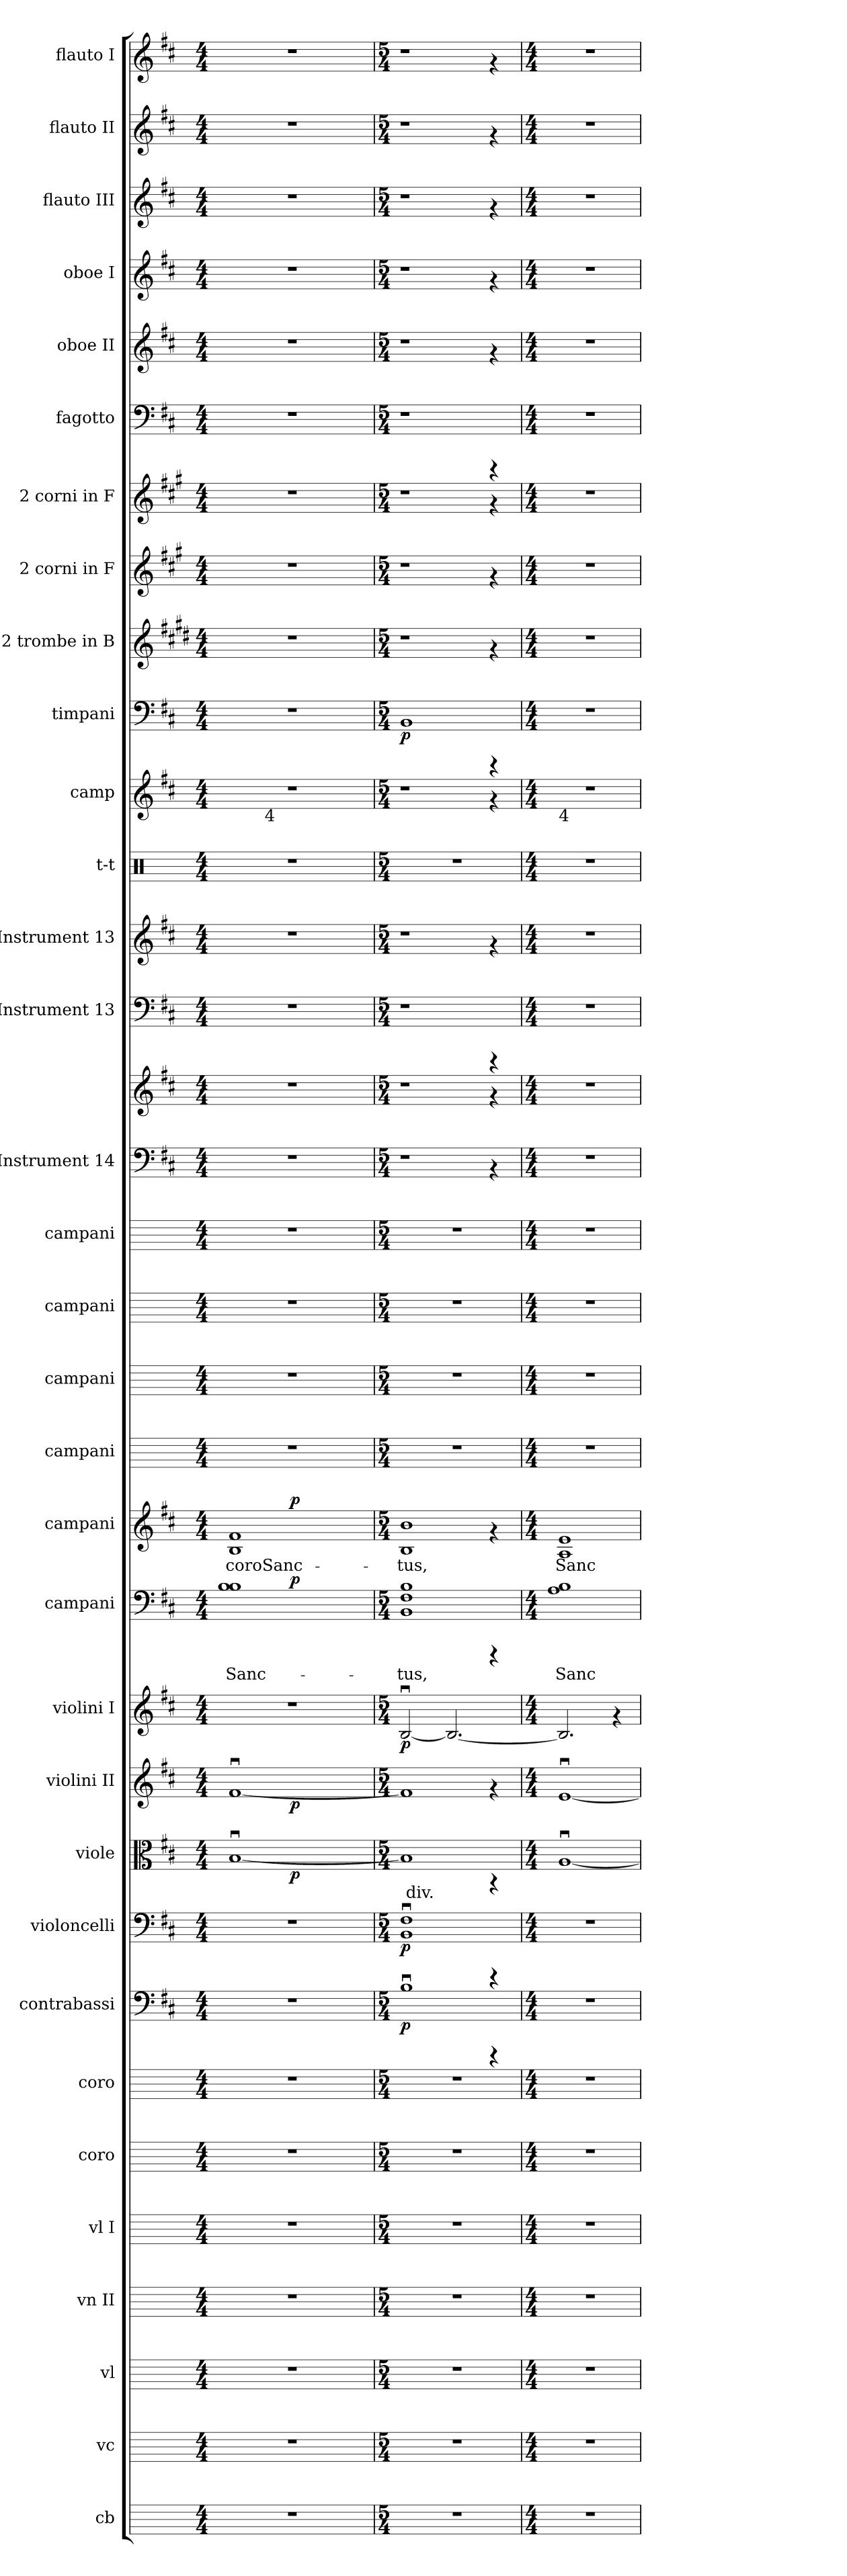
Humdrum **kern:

**kern	**kern	**kern	**kern	**kern	**kern	**kern	**kern	**dynam	**kern	**dynam	**kern	**dynam	**kern	**dynam	**kern	**dynam	**kern	**text	**dynam	**kern	**text	**dynam	**kern	**kern	**kern	**kern	**kern	**kern	**kern	**kern	**kern	**kern	**kern	**dynam	**kern	**kern	**kern	**kern	**kern	**kern	**kern	**kern	**kern
*part33	*part32	*part31	*part30	*part29	*part28	*part27	*part26	*part26	*part25	*part25	*part24	*part24	*part23	*part23	*part22	*part22	*part21	*part21	*part21	*part20	*part20	*part20	*part19	*part18	*part17	*part16	*part15	*part15	*part14	*part13	*part12	*part11	*part10	*part10	*part9	*part8	*part7	*part6	*part5	*part4	*part3	*part2	*part1
*staff34	*staff33	*staff32	*staff31	*staff30	*staff29	*staff28	*staff27	*staff27	*staff26	*staff26	*staff25	*staff25	*staff24	*staff24	*staff23	*staff23	*staff22	*staff22	*staff22	*staff21	*staff21	*staff21	*staff20	*staff19	*staff18	*staff17	*staff16	*staff15	*staff14	*staff13	*staff12	*staff11	*staff10	*staff10	*staff9	*staff8	*staff7	*staff6	*staff5	*staff4	*staff3	*staff2	*staff1
*I"cb	*I"vc	*I"vl	*I"vn II	*I"vl I	*I"coro	*I"coro	*I"contrabassi	*	*I"violoncelli	*	*I"viole	*	*I"violini II	*	*I"violini I	*	*I"campani	*	*	*I"campani	*	*	*I"campani	*I"campani	*I"campani	*I"campani	*I"Instrument 14	*	*I"Instrument 13	*I"Instrument 13	*I"t-t	*I"camp	*I"timpani	*	*I"2 trombe  in B	*I"2 corni  in F	*I"2 corni  in F	*I"fagotto	*I"oboe II	*I"oboe I	*I"flauto III	*I"flauto II	*I"flauto I
*I'cb	*I'vc	*I'vl	*I'vn II	*I'vl I	*	*	*I'cb	*	*I'vc	*	*I'vl	*	*I'vn II	*	*I'vl I	*	*	*	*	*	*	*	*	*	*	*	*	*	*	*	*I't-t	*I'camp	*I'timp	*	*I'trb	*	*	*I'fag	*I'ob II	*I'ob I	*I'fl III	*I'fl II	*I'fl I
!!LO:PB:g=z
*stria5	*stria5	*stria5	*stria5	*stria5	*stria5	*stria5	*stria5	*	*stria5	*	*stria5	*	*stria5	*	*stria5	*	*stria5	*	*	*stria5	*	*	*stria5	*stria5	*stria5	*stria5	*stria5	*stria5	*stria5	*stria5	*stria5	*stria5	*stria5	*	*stria5	*stria5	*stria5	*stria5	*stria5	*stria5	*stria5	*stria5	*stria5
*	*	*	*	*	*	*	*clefF4	*	*clefF4	*	*clefC3	*	*clefG2	*	*clefG2	*	*clefF4	*	*	*clefG2	*	*	*	*	*	*	*clefF4	*clefG2	*clefF4	*clefG2	*clefX	*clefG2	*clefF4	*	*clefG2	*clefG2	*clefG2	*clefF4	*clefG2	*clefG2	*clefG2	*clefG2	*clefG2
*	*	*	*	*	*	*	*ITrd7c12	*	*	*	*	*	*	*	*	*	*	*	*	*	*	*	*	*	*	*	*	*	*	*	*ITrd-1c-2	*	*	*	*ITrd1c2	*ITrd-3c-5	*ITrd-3c-5	*	*	*	*	*	*
*k[]	*k[]	*k[]	*k[]	*k[]	*k[]	*k[]	*k[f#c#]	*	*k[f#c#]	*	*k[f#c#]	*	*k[f#c#]	*	*k[f#c#]	*	*k[f#c#]	*	*	*k[f#c#]	*	*	*k[]	*k[]	*k[]	*k[]	*k[f#c#]	*k[f#c#]	*k[f#c#]	*k[f#c#]	*	*k[f#c#]	*k[f#c#]	*	*k[f#c#]	*k[f#c#]	*k[f#c#]	*k[f#c#]	*k[f#c#]	*k[f#c#]	*k[f#c#]	*k[f#c#]	*k[f#c#]
*C:	*C:	*C:	*C:	*C:	*C:	*C:	*D:	*	*D:	*	*D:	*	*D:	*	*D:	*	*D:	*	*	*D:	*	*	*C:	*C:	*C:	*C:	*D:	*D:	*D:	*D:	*	*D:	*D:	*	*D:	*D:	*D:	*D:	*D:	*D:	*D:	*D:	*D:
*M4/4	*M4/4	*M4/4	*M4/4	*M4/4	*M4/4	*M4/4	*M4/4	*	*M4/4	*	*M4/4	*	*M4/4	*	*M4/4	*	*M4/4	*	*	*M4/4	*	*	*M4/4	*M4/4	*M4/4	*M4/4	*M4/4	*M4/4	*M4/4	*M4/4	*M4/4	*M4/4	*M4/4	*	*M4/4	*M4/4	*M4/4	*M4/4	*M4/4	*M4/4	*M4/4	*M4/4	*M4/4
=1	=1	=1	=1	=1	=1	=1	=1	=1	=1	=1	=1	=1	=1	=1	=1	=1	=1	=1	=1	=1	=1	=1	=1	=1	=1	=1	=1	=1	=1	=1	=1	=1	=1	=1	=1	=1	=1	=1	=1	=1	=1	=1	=1
!	!	!	!	!	!	!	!	!	!	!	!	!	!	!	!	!	!	!LO:LY:b:cj	!	!	!LO:LY:b:rj	!	!	!	!	!	!	!	!	!	!	!	!	!	!	!	!	!	!	!	!	!	!
*	*	*	*	*	*	*	*	*	*	*	*^	*	*^	*	*	*	*^	*	*	*^	*	*	*	*	*	*	*	*	*	*	*	*^	*	*	*	*	*	*	*	*	*	*	*
1r	1r	1r	1r	1r	1r	1r	1r	.	1r	.	[<1Bu>	4ryy	.	[<1f#u>	4ryy	.	1r	.	1B 1B	4ryy	Sanc-	.	1f# 1B	4ryy	coroSanc-	.	1r	1r	1r	1r	1r	1r	1r	1r	1r	1r	8ryy	1r	.	1r	1r	1r	1r	1r	1r	1r	1r	1r
.	.	.	.	.	.	.	.	.	.	.	.	.	.	.	.	.	.	.	.	.	.	.	.	.	.	.	.	.	.	.	.	.	.	.	.	.	16ryy	.	.	.	.	.	.	.	.	.	.	.
.	.	.	.	.	.	.	.	.	.	.	.	.	.	.	.	.	.	.	.	.	.	.	.	.	.	.	.	.	.	.	.	.	.	.	.	.	64ryy	.	.	.	.	.	.	.	.	.	.	.
!	!	!	!	!	!	!	!	!	!	!	!	!	!	!	!	!	!	!	!	!	!	!	!	!	!	!	!	!	!	!	!	!	!	!	!	!	!LO:TX:b:t=4	!	!	!	!	!	!	!	!	!	!	!
.	.	.	.	.	.	.	.	.	.	.	.	.	.	.	.	.	.	.	.	.	.	.	.	.	.	.	.	.	.	.	.	.	.	.	.	.	2ryy	.	.	.	.	.	.	.	.	.	.	.
.	.	.	.	.	.	.	.	.	.	.	.	16.ryy	.	.	16.ryy	.	.	.	.	16.ryy	.	.	.	16.ryy	.	.	.	.	.	.	.	.	.	.	.	.	.	.	.	.	.	.	.	.	.	.	.	.
!	!	!	!	!	!	!	!	!	!	!	!	!	!LO:DY:b	!	!	!LO:DY:b	!	!	!	!	!	!LO:DY:a	!	!	!	!LO:DY:a	!	!	!	!	!	!	!	!	!	!	!	!	!	!	!	!	!	!	!	!	!	!
.	.	.	.	.	.	.	.	.	.	.	.	2ryy	p	.	2ryy	p	.	.	.	2ryy	.	p	.	2ryy	.	p	.	.	.	.	.	.	.	.	.	.	.	.	.	.	.	.	.	.	.	.	.	.
.	.	.	.	.	.	.	.	.	.	.	.	.	.	.	.	.	.	.	.	.	.	.	.	.	.	.	.	.	.	.	.	.	.	.	.	.	4ryy	.	.	.	.	.	.	.	.	.	.	.
.	.	.	.	.	.	.	.	.	.	.	.	8ryy	.	.	8ryy	.	.	.	.	8ryy	.	.	.	8ryy	.	.	.	.	.	.	.	.	.	.	.	.	.	.	.	.	.	.	.	.	.	.	.	.
.	.	.	.	.	.	.	.	.	.	.	.	.	.	.	.	.	.	.	.	.	.	.	.	.	.	.	.	.	.	.	.	.	.	.	.	.	32.ryy	.	.	.	.	.	.	.	.	.	.	.
.	.	.	.	.	.	.	.	.	.	.	.	32ryy	.	.	32ryy	.	.	.	.	32ryy	.	.	.	32ryy	.	.	.	.	.	.	.	.	.	.	.	.	.	.	.	.	.	.	.	.	.	.	.	.
*	*	*	*	*	*	*	*	*	*	*	*v	*v	*	*	*	*	*	*	*v	*v	*	*	*v	*v	*	*	*	*	*	*	*	*	*	*	*	*v	*v	*	*	*	*	*	*	*	*	*	*	*
*	*	*	*	*	*	*	*	*	*	*	*	*	*v	*v	*	*	*	*	*	*	*	*	*	*	*	*	*	*	*	*	*	*	*	*	*	*	*	*	*	*	*	*	*	*
=2	=2	=2	=2	=2	=2	=2	=2	=2	=2	=2	=2	=2	=2	=2	=2	=2	=2	=2	=2	=2	=2	=2	=2	=2	=2	=2	=2	=2	=2	=2	=2	=2	=2	=2	=2	=2	=2	=2	=2	=2	=2	=2	=2
*M5/4	*M5/4	*M5/4	*M5/4	*M5/4	*M5/4	*M5/4	*M5/4	*	*M5/4	*	*M5/4	*	*M5/4	*	*M5/4	*	*M5/4	*	*	*M5/4	*	*	*M5/4	*M5/4	*M5/4	*M5/4	*M5/4	*M5/4	*M5/4	*M5/4	*M5/4	*M5/4	*M5/4	*	*M5/4	*M5/4	*M5/4	*M5/4	*M5/4	*M5/4	*M5/4	*M5/4	*M5/4
*	*	*	*	*	*	*	*	*	*	*	*^	*	*^	*	*	*	*^	*	*	*^	*	*	*	*	*	*	*	*	*	*	*	*^	*	*	*	*	*	*	*	*	*	*	*
!	!	!	!	!	!	!	!	!	!	!	!	!	!	!	!	!	!	!	!	!	!	!	!	!	!	!	!	!	!	!	!	!	!	!	!	!LO:TX:b:t=4	!	!	!	!	!	!	!	!	!	!	!	!
!	!	!	!	!	!	!	!	!LO:DY:b	!	!LO:DY:b	!	!	!	!	!	!	!	!LO:DY:b	!	!	!LO:LY:b:cj	!	!	!	!LO:LY:b:rj	!	!	!	!	!	!	!	!	!	!	!	!	!	!LO:DY:b	!	!	!	!	!	!	!	!	!
*	*	*	*	*	*	*	*	*	*	*	*v	*v	*	*	*	*	*	*	*v	*v	*	*	*v	*v	*	*	*	*	*	*	*	*	*	*	*	*v	*v	*	*	*	*	*	*	*	*	*	*	*
*	*	*	*	*	*	*	*	*	*^	*	*	*	*v	*v	*	*	*	*	*	*	*	*	*	*	*	*	*	*	*	*	*	*	*	*	*	*	*	*	*	*	*	*	*	*
4%5r	4%5r	4%5r	4%5r	4%5r	4%5r	4%5r	1BBu>	p	1F#u> 1BBu>	64ryy	p	1B]	.	1f#]	.	[<2Bu>/	p	1B 1F# 1BB	-tus,	.	1b 1B	-tus,	.	4%5r	4%5r	4%5r	4%5r	1r	1r	1r	1r	4%5r	1r	1BB	p	1r	1r	1r	1r	1r	1r	1r	1r	1r
!	!	!	!	!	!	!	!	!	!	!LO:TX:a:t=div.	!	!	!	!	!	!	!	!	!	!	!	!	!	!	!	!	!	!	!	!	!	!	!	!	!	!	!	!	!	!	!	!	!	!
.	.	.	.	.	.	.	.	.	.	1ryy	.	.	.	.	.	.	.	.	.	.	.	.	.	.	.	.	.	.	.	.	.	.	.	.	.	.	.	.	.	.	.	.	.	.
.	.	.	.	.	.	.	.	.	.	.	.	.	.	.	.	2.B/_<	.	.	.	.	.	.	.	.	.	.	.	.	.	.	.	.	.	.	.	.	.	.	.	.	.	.	.	.
.	.	.	.	.	.	.	4rCCC	.	4rCCC	.	.	4rAA	.	4rf	.	.	.	4rCCC	.	.	4rf	.	.	.	.	.	.	4rAA	4rf	4rCCC	4rf	.	4rf	4rCCC	.	4rf	4rf	4rf	4rCCC	4rf	4rf	4rf	4rf	4rf
.	.	.	.	.	.	.	.	.	.	8...ryy	.	.	.	.	.	.	.	.	.	.	.	.	.	.	.	.	.	.	.	.	.	.	.	.	.	.	.	.	.	.	.	.	.	.
*	*	*	*	*	*	*	*	*	*v	*v	*	*	*	*	*	*	*	*	*	*	*	*	*	*	*	*	*	*	*	*	*	*	*	*	*	*	*	*	*	*	*	*	*	*
=3	=3	=3	=3	=3	=3	=3	=3	=3	=3	=3	=3	=3	=3	=3	=3	=3	=3	=3	=3	=3	=3	=3	=3	=3	=3	=3	=3	=3	=3	=3	=3	=3	=3	=3	=3	=3	=3	=3	=3	=3	=3	=3	=3
*M4/4	*M4/4	*M4/4	*M4/4	*M4/4	*M4/4	*M4/4	*M4/4	*	*M4/4	*	*M4/4	*	*M4/4	*	*M4/4	*	*M4/4	*	*	*M4/4	*	*	*M4/4	*M4/4	*M4/4	*M4/4	*M4/4	*M4/4	*M4/4	*M4/4	*M4/4	*M4/4	*M4/4	*	*M4/4	*M4/4	*M4/4	*M4/4	*M4/4	*M4/4	*M4/4	*M4/4	*M4/4
*	*	*	*	*	*	*	*	*	*^	*	*	*	*	*	*	*	*	*	*	*	*	*	*	*	*	*	*	*	*	*	*	*	*	*	*	*	*	*	*	*	*	*	*
!	!	!	!	!	!	!	!	!	!	!	!	!	!	!	!	!	!	!	!	!	!	!	!	!	!	!	!	!	!	!	!	!	!LO:TX:b:t=4	!	!	!	!	!	!	!	!	!	!	!
!	!	!	!	!	!	!	!	!	!	!	!	!	!	!	!	!	!	!	!LO:LY:b:cj	!	!	!LO:LY:b:rj	!	!	!	!	!	!	!	!	!	!	!	!	!	!	!	!	!	!	!	!	!	!
*	*	*	*	*	*	*	*	*	*v	*v	*	*	*	*	*	*	*	*	*	*	*	*	*	*	*	*	*	*	*	*	*	*	*	*	*	*	*	*	*	*	*	*	*	*
1r	1r	1r	1r	1r	1r	1r	1r	.	1r	.	[<1Au>	.	[<1eu>	.	2.B/]	.	1B 1A	Sanc-	.	1e 1A	Sanc-	.	1r	1r	1r	1r	1r	1r	1r	1r	1r	1r	1r	.	1r	1r	1r	1r	1r	1r	1r	1r	1r
.	.	.	.	.	.	.	.	.	.	.	.	.	.	.	4rf	.	.	.	.	.	.	.	.	.	.	.	.	.	.	.	.	.	.	.	.	.	.	.	.	.	.	.	.
=	=	=	=	=	=	=	=	=	=	=	=	=	=	=	=	=	=	=	=	=	=	=	=	=	=	=	=	=	=	=	=	=	=	=	=	=	=	=	=	=	=	=	=
*-	*-	*-	*-	*-	*-	*-	*-	*-	*-	*-	*-	*-	*-	*-	*-	*-	*-	*-	*-	*-	*-	*-	*-	*-	*-	*-	*-	*-	*-	*-	*-	*-	*-	*-	*-	*-	*-	*-	*-	*-	*-	*-	*-
